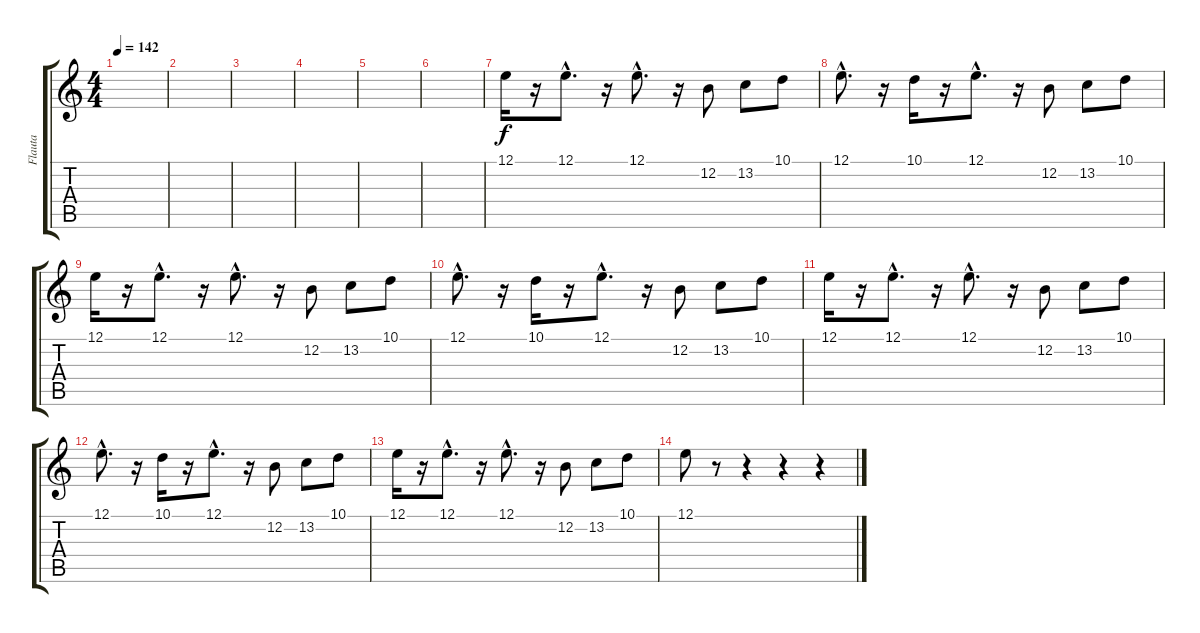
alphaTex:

\track ("Flauta" "Flauta") {instrument flute}
\staff {score tabs}
\tuning (E4 B3 G3 D3 A2 E2) {hide}
\ts (4 4)
\tempo 142
\clef g2
\ks c
|
|
|
|
|
|
12.1.16 r.16 12.1{hac}.8{d} r.16 12.1{hac}.8{d} r.16 12.2.8 13.2.8 10.1.8 |
12.1{hac}.8{d} r.16 10.1.16 r.16 12.1{hac}.8{d} r.16 12.2.8 13.2.8 10.1.8 |
12.1.16 r.16 12.1{hac}.8{d} r.16 12.1{hac}.8{d} r.16 12.2.8 13.2.8 10.1.8 |
12.1{hac}.8{d} r.16 10.1.16 r.16 12.1{hac}.8{d} r.16 12.2.8 13.2.8 10.1.8 |
12.1.16 r.16 12.1{hac}.8{d} r.16 12.1{hac}.8{d} r.16 12.2.8 13.2.8 10.1.8 |
12.1{hac}.8{d} r.16 10.1.16 r.16 12.1{hac}.8{d} r.16 12.2.8 13.2.8 10.1.8 |
12.1.16 r.16 12.1{hac}.8{d} r.16 12.1{hac}.8{d} r.16 12.2.8 13.2.8 10.1.8 |
12.1.8 r.8 r.4 r.4 r.4
